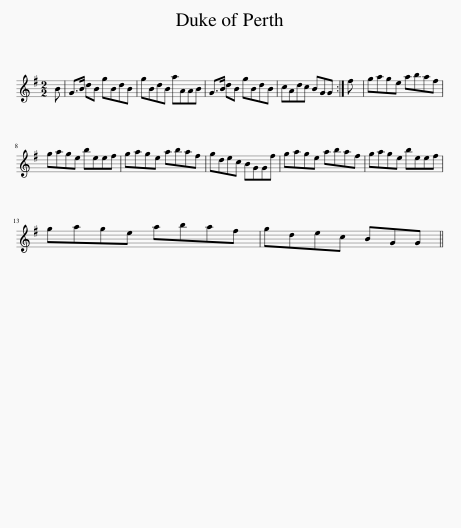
X:1
L:1/8
M:2/2
I:linebreak $
K:G
V:1 treble
V:1
 B | G>B dB gBdB | gBdB aAAB | G>B dB gBdB | cAdc BGG :| %5
 f | gage abaf |$ gage beef | gage abaf | gdec BGGf | %10
 gage abaf | gage beef |$ gage abaf | gdec BGG || %14
